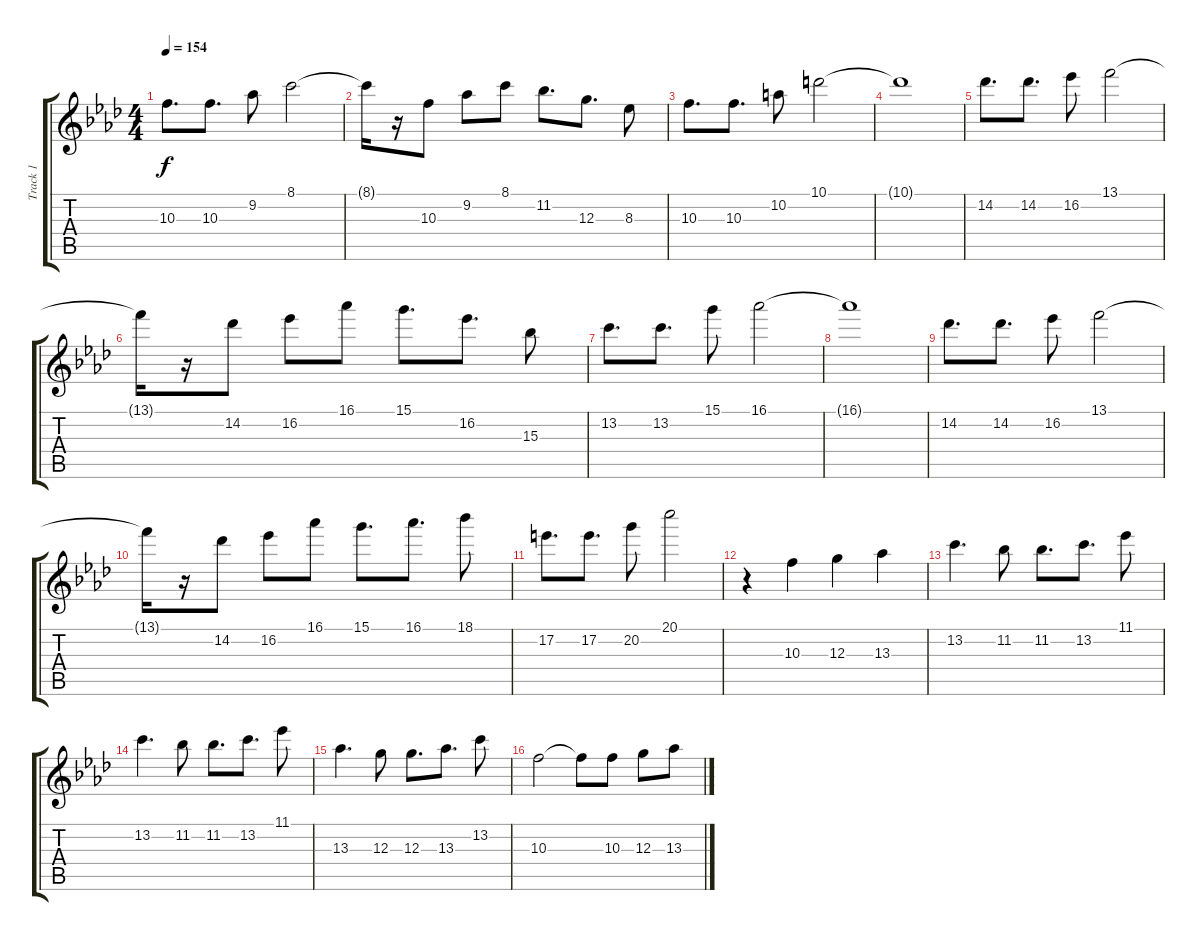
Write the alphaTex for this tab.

\track ("Track 1" "Track 1") {instrument distortionguitar}
\staff {score tabs}
\tuning (E4 B3 G3 D3 A2 E2) {hide}
\ts (4 4)
\tempo 154
\clef g2
\ks ab
10.3.8{d dy f} 10.3.8{d} 9.2.8 8.1.2 |
8.1{t}.16 r.16 10.3.8 9.2.8 8.1.8 11.2.8{d} 12.3.8{d} 8.3.8 |
10.3.8{d} 10.3.8{d} 10.2.8 10.1.2 |
10.1{t}.1 |
14.2.8{d} 14.2.8{d} 16.2.8 13.1.2 |
13.1{t}.16 r.16 14.2.8 16.2.8 16.1.8 15.1.8{d} 16.2.8{d} 15.3.8 |
13.2.8{d} 13.2.8{d} 15.1.8 16.1.2 |
16.1{t}.1 |
14.2.8{d} 14.2.8{d} 16.2.8 13.1.2 |
13.1{t}.16 r.16 14.2.8 16.2.8 16.1.8 15.1.8{d} 16.1.8{d} 18.1.8 |
17.2.8{d} 17.2.8{d} 20.2.8 20.1.2 |
r.4 10.3.4 12.3.4 13.3.4 |
13.2.4{d} 11.2.8 11.2.8{d} 13.2.8{d} 11.1.8 |
13.2.4{d} 11.2.8 11.2.8{d} 13.2.8{d} 11.1.8 |
13.3.4{d} 12.3.8 12.3.8{d} 13.3.8{d} 13.2.8 |
10.3.2 10.3{t}.8 10.3.8 12.3.8 13.3.8
